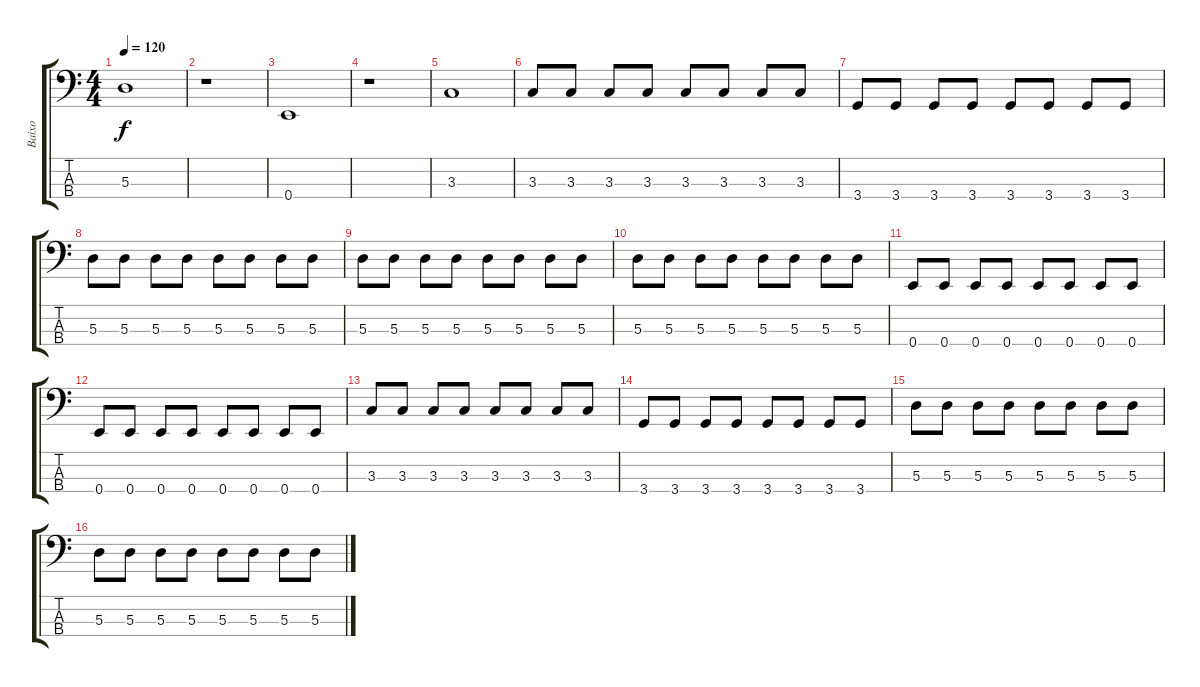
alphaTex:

\track ("Baixo" "Baixo") {instrument electricbassfinger}
\staff {score tabs}
\tuning (G2 D2 A1 E1) {hide}
\ts (4 4)
\tempo 120
\clef f4
\ks c
5.3.1{dy f} |
r.1 |
0.4.1 |
r.1 |
3.3.1 |
3.3.8 3.3.8 3.3.8 3.3.8 3.3.8 3.3.8 3.3.8 3.3.8 |
3.4.8 3.4.8 3.4.8 3.4.8 3.4.8 3.4.8 3.4.8 3.4.8 |
5.3.8 5.3.8 5.3.8 5.3.8 5.3.8 5.3.8 5.3.8 5.3.8 |
5.3.8 5.3.8 5.3.8 5.3.8 5.3.8 5.3.8 5.3.8 5.3.8 |
5.3.8 5.3.8 5.3.8 5.3.8 5.3.8 5.3.8 5.3.8 5.3.8 |
0.4.8 0.4.8 0.4.8 0.4.8 0.4.8 0.4.8 0.4.8 0.4.8 |
0.4.8 0.4.8 0.4.8 0.4.8 0.4.8 0.4.8 0.4.8 0.4.8 |
3.3.8 3.3.8 3.3.8 3.3.8 3.3.8 3.3.8 3.3.8 3.3.8 |
3.4.8 3.4.8 3.4.8 3.4.8 3.4.8 3.4.8 3.4.8 3.4.8 |
5.3.8 5.3.8 5.3.8 5.3.8 5.3.8 5.3.8 5.3.8 5.3.8 |
5.3.8 5.3.8 5.3.8 5.3.8 5.3.8 5.3.8 5.3.8 5.3.8
